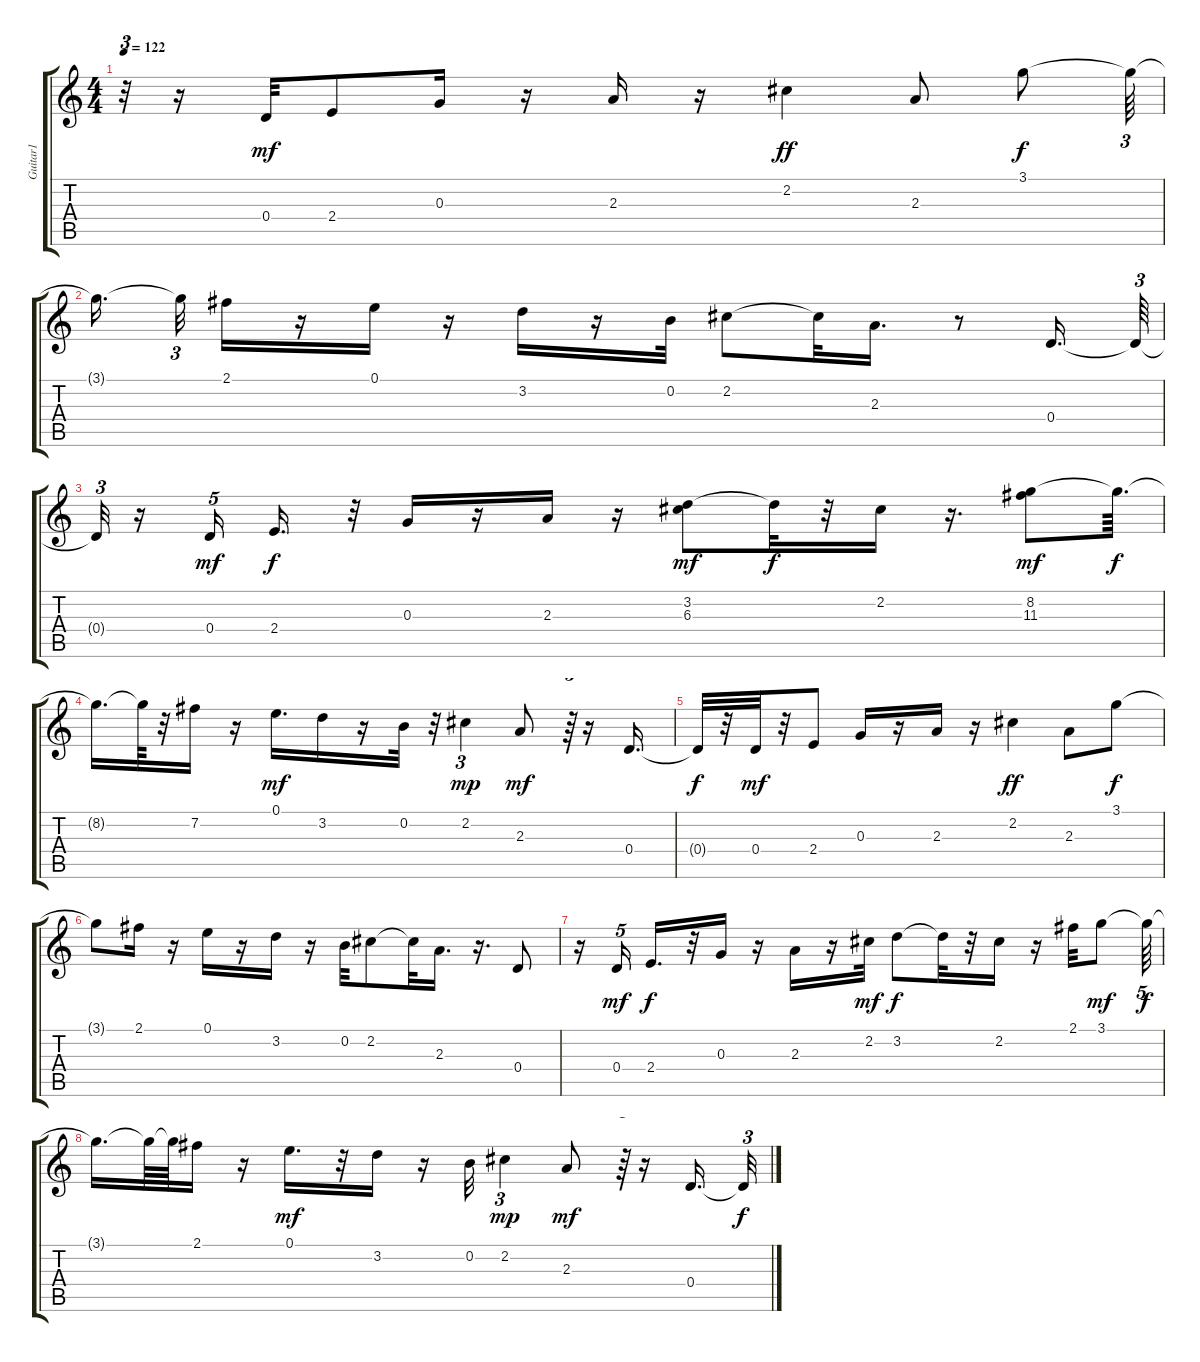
\track ("Guitar1" "Guitar1") {instrument acousticguitarsteel}
\staff {score tabs}
\tuning (E4 B3 G3 D3 A2 E2) {hide}
\ts (4 4)
\tempo 122
\clef g2
\ks c
r.32{tu (3 2) dy f} r.16 0.4.32{dy mf} 2.4.8 0.3.16 r.16 2.3.16 r.16 2.2.4{dy ff} 2.3.8 3.1.8{dy f} 3.1{t}.64{tu (3 2)} |
3.1{t}.16{d} 3.1{t}.32{tu (3 2)} 2.1.16 r.16 0.1.16 r.16 3.2.16 r.16 0.2.32 2.2.8 2.2{t}.32 2.3.16{d} r.8 0.4.16{d} 0.4{t}.64{tu (3 2)} |
0.4{t}.32{tu (3 2)} r.16 0.4.16{tu (5 4) dy mf} 2.4.16{d dy f} r.32 0.3.16 r.16 2.3.16 r.16 (3.2 6.3).8{dy mf} 3.2{t}.32{dy f} r.32 2.2.16 r.16{d} (8.2 11.3).8{dy mf} 8.2{t}.64{d dy f} |
8.2{t}.16{d} 8.2{t}.64 r.32 7.2.16 r.16 0.1.16{d dy mf} 3.2.16 r.16 0.2.32 r.32 2.2.4{tu (3 2) dy mp} 2.3.8{dy mf} r.64{tu (5 4)} r.16 0.4.16{d} |
0.4{t}.32{dy f} r.32 0.4.32{dy mf} r.32 2.4.8 0.3.16 r.16 2.3.16 r.16 2.2.4{dy ff} 2.3.8 3.1.8{dy f} |
3.1{t}.8 2.1.16 r.16 0.1.16 r.16 3.2.16 r.16 0.2.32 2.2.8 2.2{t}.32 2.3.16{d} r.16{d} 0.4.8 |
r.16 0.4.16{tu (5 4) dy mf} 2.4.16{d dy f} r.32 0.3.16 r.16 2.3.16 r.16 2.2.32{dy mf} 3.2.8{dy f} 3.2{t}.32 r.32 2.2.16 r.16 2.1.32 3.1.8{dy mf} 3.1{t}.64{tu (5 4) dy f} |
3.1{t}.16{d} 3.1{t}.64 3.1{t}.64 2.1.16 r.16 0.1.16{d dy mf} r.32 3.2.16 r.16 0.2.32 2.2.4{tu (3 2) dy mp} 2.3.8{dy mf} r.64{tu (5 4)} r.16 0.4.16{d} 0.4{t}.32{tu (3 2) dy f}
